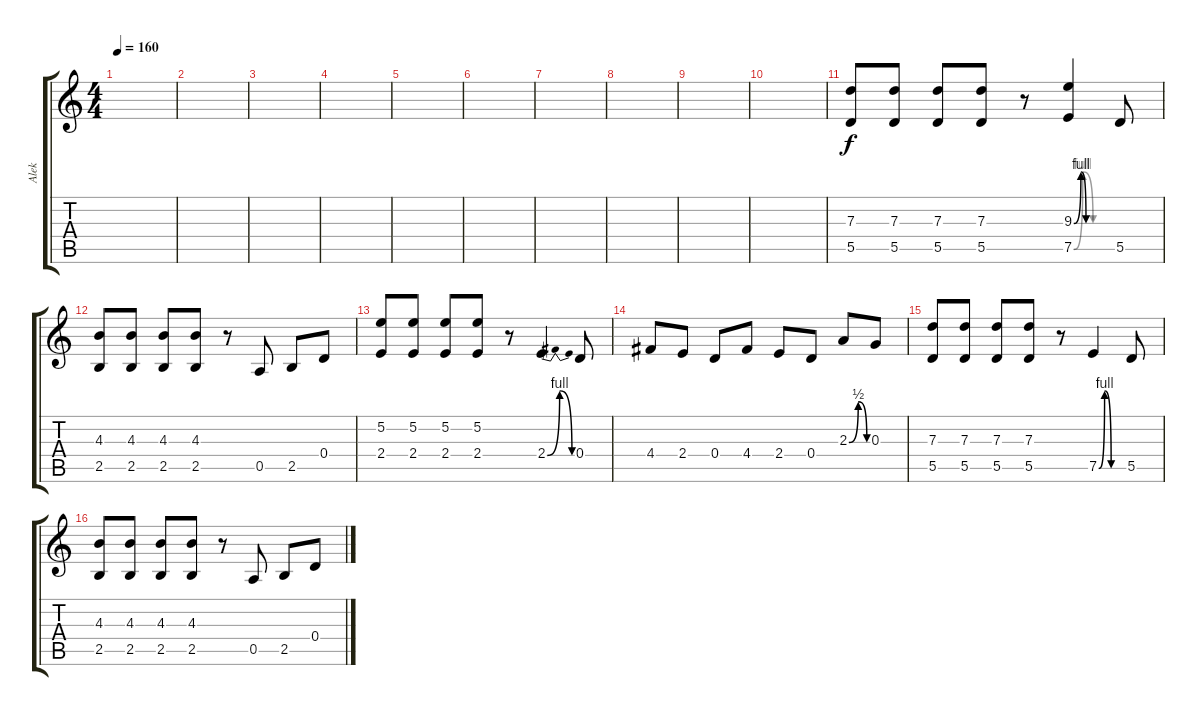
\track ("Alek" "Alek") {instrument overdrivenguitar}
\staff {score tabs}
\tuning (E4 B3 G3 D3 A2 D2) {hide}
\ts (4 4)
\tempo 160
\clef g2
\ks c
|
|
|
|
|
|
|
|
|
|
(7.3 5.5).8 (7.3 5.5).8 (7.3 5.5).8 (7.3 5.5).8 r.8 (9.3{be (custom 0 0 11 4 19 0 30 0 60 0)} 7.5{be (custom 0 0 14 4 30 0 60 0)}).4 5.5.8 |
(4.3 2.5).8 (4.3 2.5).8 (4.3 2.5).8 (4.3 2.5).8 r.8 0.5.8 2.5.8 0.4.8 |
(5.2 2.4).8 (5.2 2.4).8 (5.2 2.4).8 (5.2 2.4).8 r.8 2.4{be (bendrelease 0 0 30 4 30 4 60 0)}.4 0.4.8 |
4.4.8 2.4.8 0.4.8 4.4.8 2.4.8 0.4.8 2.3{be (custom 0 0 30 2 58 0 60 0)}.8 0.3.8 |
(7.3 5.5).8 (7.3 5.5).8 (7.3 5.5).8 (7.3 5.5).8 r.8 7.5{be (custom 0 0 14 4 30 0 60 0)}.4 5.5.8 |
(4.3 2.5).8 (4.3 2.5).8 (4.3 2.5).8 (4.3 2.5).8 r.8 0.5.8 2.5.8 0.4.8
